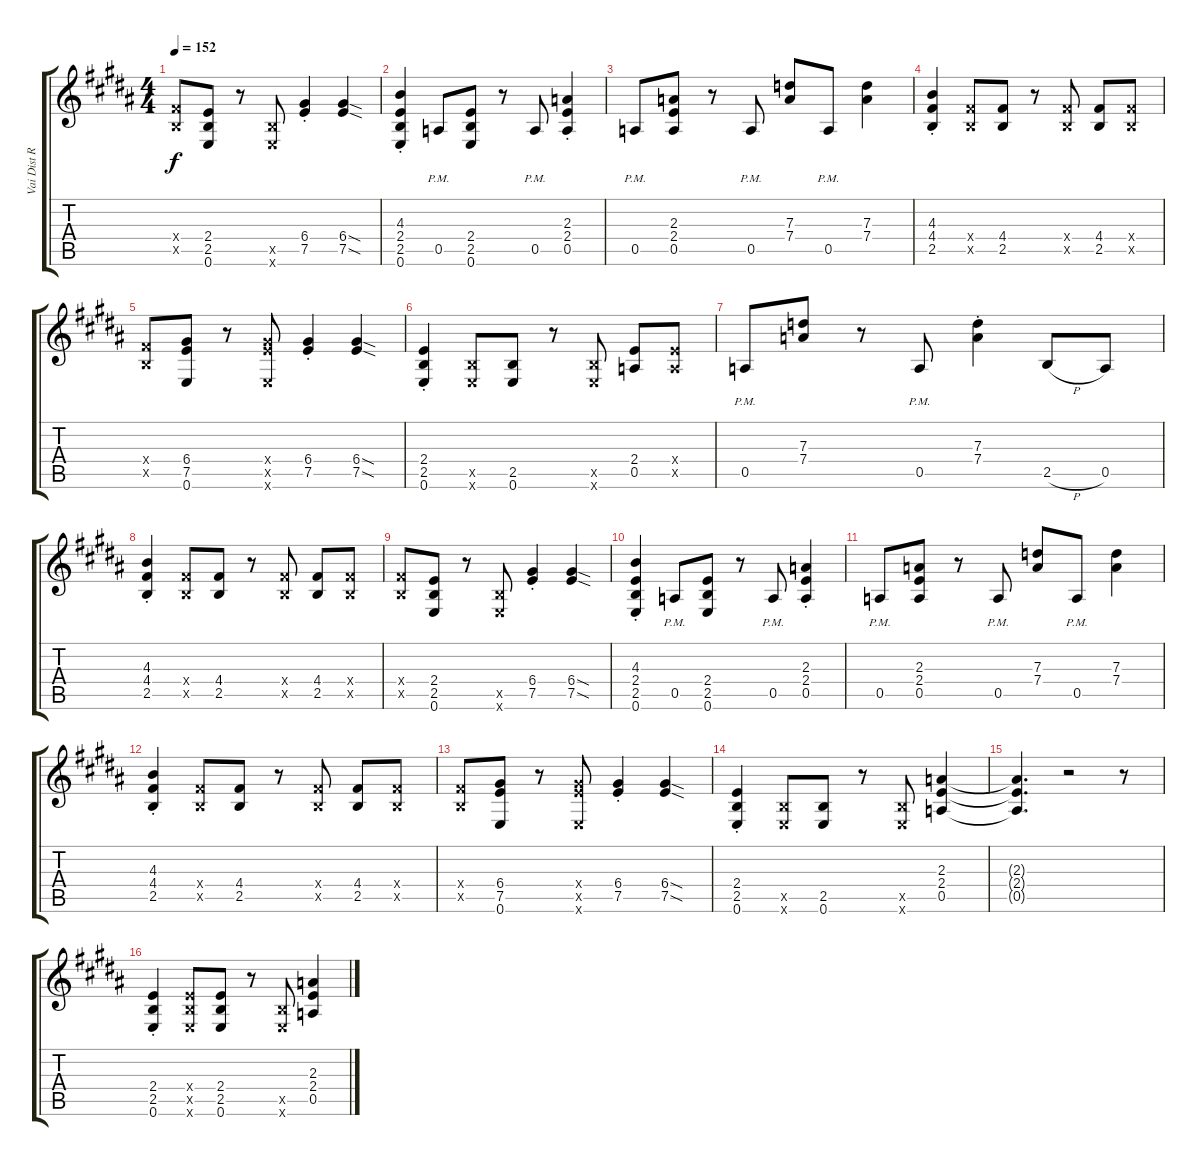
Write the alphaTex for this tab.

\track ("Vai Dist Rhy" "Vai Dist R") {instrument overdrivenguitar}
\staff {score tabs}
\tuning (E4 B3 G3 D3 A2 E2) {hide}
\ts (4 4)
\tempo 152
\clef g2
\ks g#minor
(4.4{x} 2.5{x}).8{dy f} (2.4 2.5 0.6).8 r.8 (2.5{x} 0.6{x}).8 (6.4{st} 7.5{st}).4 (6.4{sod} 7.5{sod}).4 |
(4.3{st} 2.4{st} 2.5{st} 0.6{st}).4 0.5{pm}.8 (2.4 2.5 0.6).8 r.8 0.5{pm}.8 (2.3{st} 2.4{st} 0.5{st}).4 |
0.5{pm}.8 (2.3 2.4 0.5).8 r.8 0.5{pm}.8 (7.3 7.4).8 0.5{pm}.8 (7.3 7.4).4 |
\ks b
(4.3{st} 4.4{st} 2.5{st}).4 (4.4{x} 2.5{x}).8 (4.4 2.5).8 r.8 (4.4{x} 2.5{x}).8 (4.4 2.5).8 (4.4{x} 2.5{x}).8 |
\ks g#minor
(4.4{x} 2.5{x}).8 (6.4 7.5 0.6).8 r.8 (6.4{x} 7.5{x} 0.6{x}).8 (6.4{st} 7.5{st}).4 (6.4{sod} 7.5{sod}).4 |
(2.4{st} 2.5{st} 0.6{st}).4 (2.5{x} 0.6{x}).8 (2.5 0.6).8 r.8 (2.5{x} 0.6{x}).8 (2.4 0.5).8 (2.4{x} 0.5{x}).8 |
0.5{pm}.8 (7.3 7.4).8 r.8 0.5{pm}.8 (7.3{st} 7.4{st}).4 2.5{h}.8 0.5.8 |
\ks b
(4.3{st} 4.4{st} 2.5{st}).4 (4.4{x} 2.5{x}).8 (4.4 2.5).8 r.8 (4.4{x} 2.5{x}).8 (4.4 2.5).8 (4.4{x} 2.5{x}).8 |
\ks g#minor
(4.4{x} 2.5{x}).8 (2.4 2.5 0.6).8 r.8 (2.5{x} 0.6{x}).8 (6.4{st} 7.5{st}).4 (6.4{sod} 7.5{sod}).4 |
(4.3{st} 2.4{st} 2.5{st} 0.6{st}).4 0.5{pm}.8 (2.4 2.5 0.6).8 r.8 0.5{pm}.8 (2.3{st} 2.4{st} 0.5{st}).4 |
0.5{pm}.8 (2.3 2.4 0.5).8 r.8 0.5{pm}.8 (7.3 7.4).8 0.5{pm}.8 (7.3 7.4).4 |
\ks b
(4.3{st} 4.4{st} 2.5{st}).4 (4.4{x} 2.5{x}).8 (4.4 2.5).8 r.8 (4.4{x} 2.5{x}).8 (4.4 2.5).8 (4.4{x} 2.5{x}).8 |
\ks g#minor
(4.4{x} 2.5{x}).8 (6.4 7.5 0.6).8 r.8 (6.4{x} 7.5{x} 0.6{x}).8 (6.4{st} 7.5{st}).4 (6.4{sod} 7.5{sod}).4 |
(2.4{st} 2.5{st} 0.6{st}).4 (2.5{x} 0.6{x}).8 (2.5 0.6).8 r.8 (2.5{x} 0.6{x}).8 (2.3 2.4 0.5).4 |
(2.3{t} 2.4{t} 0.5{t}).4{d} r.2 r.8 |
\ks b
(2.4{st} 2.5{st} 0.6{st}).4 (2.4{x} 2.5{x} 0.6{x}).8 (2.4 2.5 0.6).8 r.8 (2.5{x} 0.6{x}).8 (2.3 2.4 0.5).4
